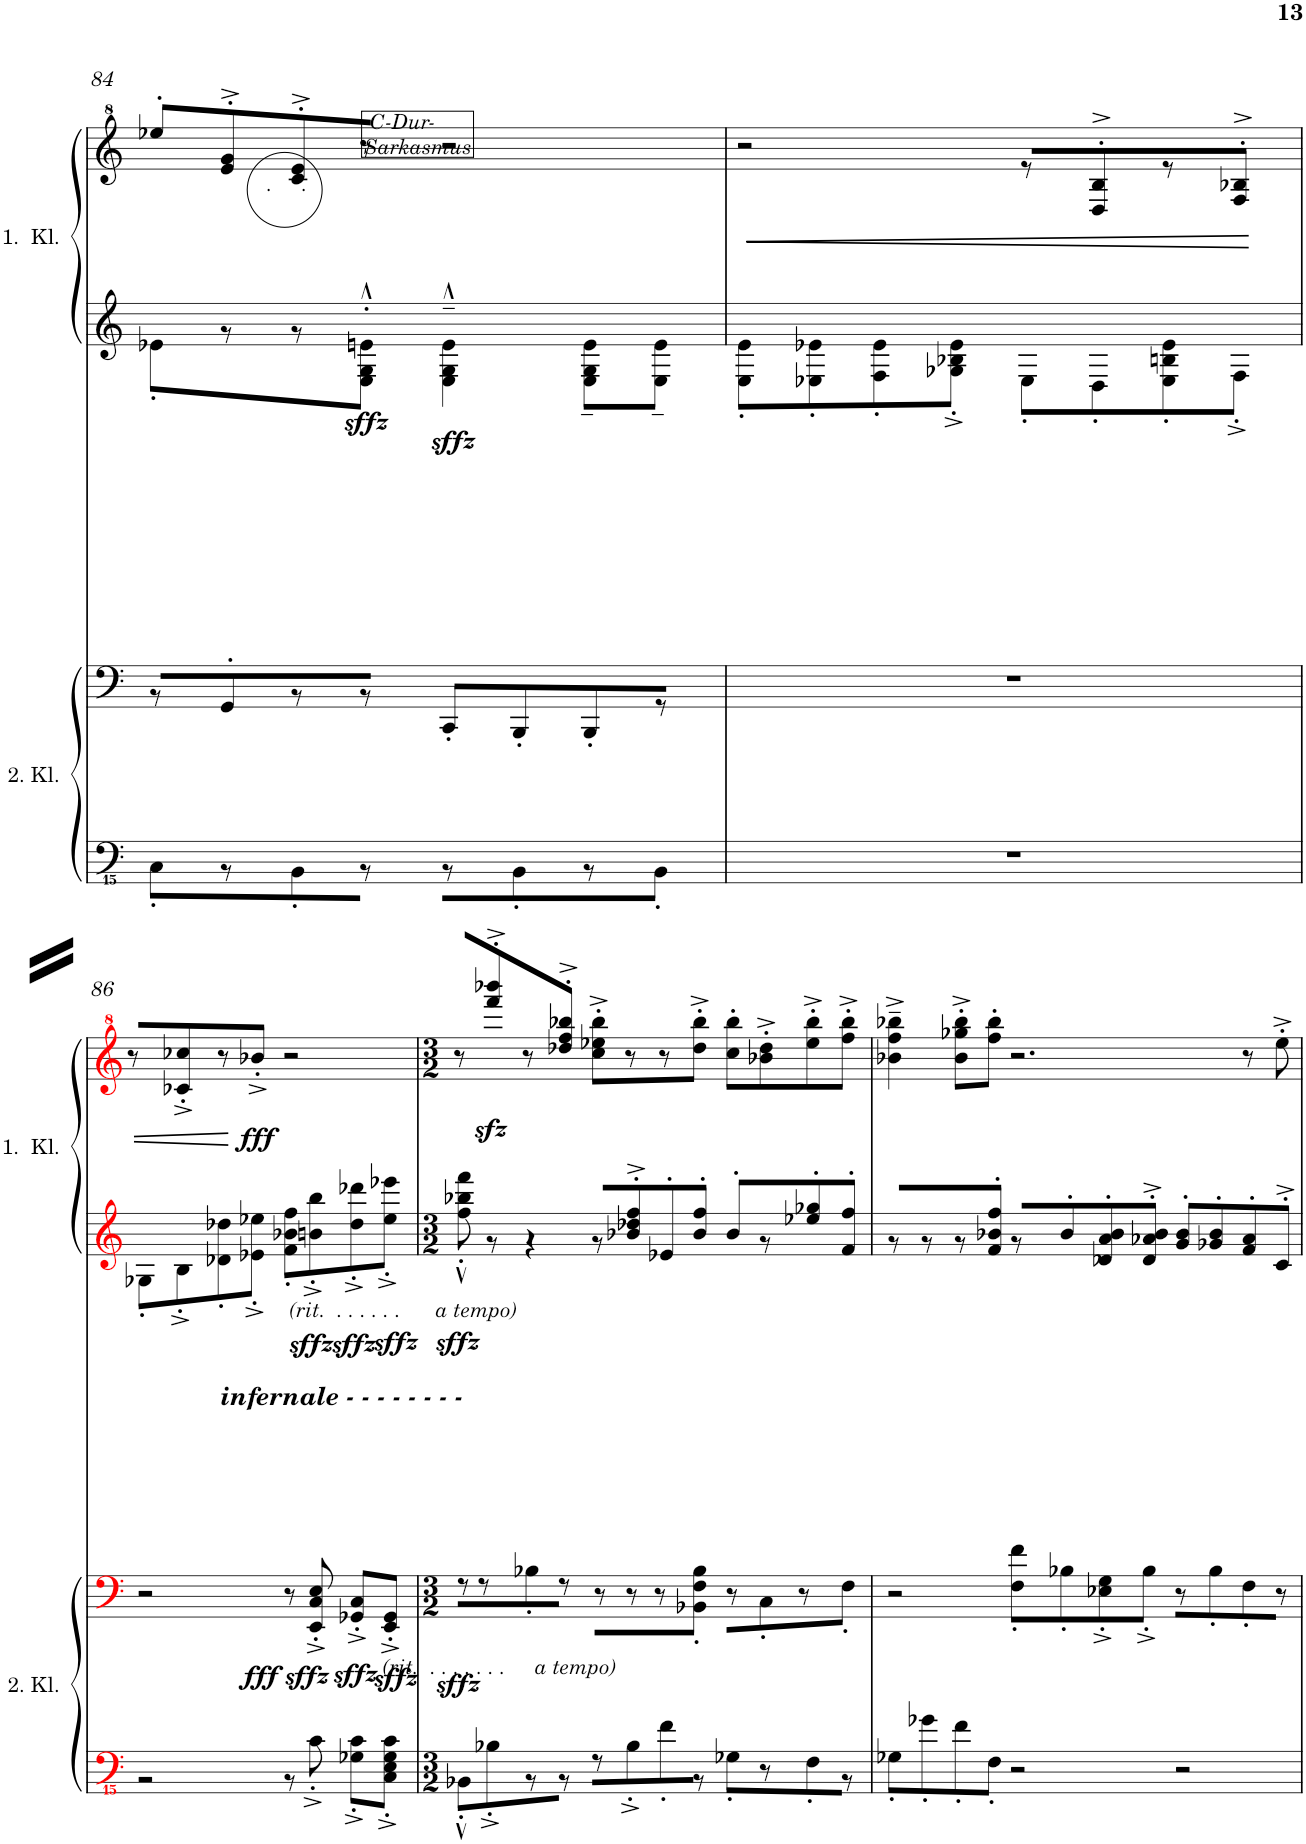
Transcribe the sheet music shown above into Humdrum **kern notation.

**kern	**kern	**dynam	**kern	**kern	**dynam
*part2	*part2	*part2	*part1	*part1	*part1
*staff4	*staff3	*staff3/4	*staff2	*staff1	*staff1/2
*I"2. Kl.	*	*	*I"1. Kl.	*	*
*I'2. Kl.	*	*	*I'1.  Kl.	*	*
!!LO:PB:g=z
*clefFvv4	*clefF4	*	*clefG2	*clefG^2	*
*k[]	*k[]	*	*k[]	*k[]	*
*M2/2	*M2/2	*	*M2/2	*M2/2	*
*met(c|)	*met(c|)	*	*met(c|)	*met(c|)	*
=84	=84	=84	=84	=84	=84
*^	*	*	*^	*	*
1ryy	8CCC'\L	8r	.	1ryy	8e-X'\L	8eee-X'>/L	.
.	8r	8GG'>/	.	.	8r	8ee/'>^> 8gg/'>^>	.
!	!	!	!	!	!	!LO:TX:b:i:t=.     .	!
.	8BBBB'\	8r	.	.	8r	8cc/'>^> 8ee/'>^>	.
!	!	!	!	!	!	!LO:TX:b:i:t=C-Dur-	!
!	!	!	!	!	!	!LO:TX:b:t=Sarkasmus	!
!	!	!	!	!	!	!	!LO:DY:b=2
.	8r	8r	.	.	8E\'>^^ 8G\'>^^ 8en\'>^^J	8r	sffz
!	!	!	!	!	!	!	!LO:DY:b=2
.	8r	8CC'</L	.	.	4E\~>^^ 4G\~>^^ 4e\~>^^	2r	sffz
.	8BBBB'\	8BBB'</	.	.	.	.	.
.	8r	8BBB'</	.	.	8E\~ 8G\~ 8e\~L	.	.
.	8BBBB'\J	8r	.	.	8E\~ 8e\~J	.	.
*v	*v	*	*	*	*	*	*
=85	=85	=85	=85	=85	=85	=85
1r	1r	.	1ryy	8E\' 8e\'L	2r	.
.	.	.	.	8E-X\' 8e-X\'	.	.
.	.	.	.	8F\' 8e-\'	.	.
.	.	.	.	8G-X\'^ 8B-X\'^ 8e-\'^J	.	.
.	.	.	.	8E-'\L	8r	.
.	.	.	.	8D'\	8d/'>^> 8b/'>^>	.
.	.	.	.	8E-\' 8Bn\' 8e-\'	8r	.
.	.	.	.	8F'^\J	8f/'>^> 8b-X/'>^>J	.
!!LO:LB:g=z
=86	=86	=86	=86	=86	=86	=86
*^	*	*	*	*	*	*
1ryy	2r	2r	.	1ryy	8G-X'\L	8r	.
.	.	.	.	.	8B'^\	8cc-X/'^ 8ccc-X/'^	.
.	.	.	.	.	8d-X\' 8dd-X\'	8r	.
.	.	.	.	.	8e-X\'^ 8ee-X\'^J	8bb-X'^/J	.
!	!	!	!	!	!LO:TX:b:Bi:t=infernale - - - - - - - -	!	!
!	!	!	!LO:DY:b	!	!	!	!LO:DY:a=2
.	8r	8r	fff	.	8f\' 8b-X\' 8ff\'L	2r	fff
!	!	!	!	!	!LO:TX:b:i:t=(rit.  . . . . . .      a tempo)	!	!
!	!	!	!LO:DY:b	!	!	!	!LO:DY:b=2
.	8CC'<^<\	8EE/'<^< 8C/'<^< 8E/'<^<	sffz	.	8bn\'^ 8bb\'^	.	sffz
!	!	!LO:TX:b:i:t=(rit.  . . . . . . .     a tempo)	!	!	!	!	!
!	!	!	!LO:DY:b	!	!	!	!LO:DY:b=2
.	8GGG-X\'<^< 8CC\'<^<L	8GG-X/'<^< 8C/'<^<L	sffz	.	8dd-\'^ 8ddd-X\'^	.	sffz
!	!	!	!LO:DY:b	!	!	!	!LO:DY:b=2
.	8CCC\'<^< 8EEE\'<^< 8GGG-\'<^< 8CC\'<^<J	8EE/'<^< 8GG-/'<^<J	sffz	.	8ee-\'^ 8eee-X\'^J	.	sffz
=87	=87	=87	=87	=87	=87	=87	=87
*M3/2	*	*M3/2	*	*M3/2	*	*M3/2	*
!	!	!	!LO:DY:a=2	!	!	!	!LO:DY:b=2
2ryy	8BBBB-X'<^^\L	8r	sffz	2ryy	8ff\'^^ 8bb-X\'^^ 8fff\'^^	8r	sffz
.	8BBB-X'<^<\	8r	.	.	8r	8ffff/zz<'>^> 8bbbb-X/zz<'>^>	.
.	8r	8B-X'<\	.	.	4r	8r	.
.	8r	8r	.	.	.	8ddd-X/'>^> 8fff/'>^> 8bbb-X/'>^>J	.
2ryy	8r	8r	.	2ryy	8r	8ccc\'^ 8eee-X\'^ 8bbb-\'^L	.
.	8BBB-'^\	8r	.	.	8b-X/'>^> 8dd-X/'>^> 8ff/'>^>	8r	.
.	8FF'\	8r	.	.	8e-X'>/	8r	.
.	8r	8BB-X\'< 8F\'< 8B-\'<J	.	.	8b-/'> 8ff/'>J	8ddd-\'^ 8bbb-\'^J	.
2ryy	8GGG-X'\L	8r	.	2ryy	8b-'>/L	8ccc\' 8bbb-\'L	.
.	8r	8C'<\	.	.	8r	8bb-X\'^ 8ddd-\'^	.
.	8FFF'\	8r	.	.	8ee-X/'> 8gg-X/'>	8eee-\'^ 8bbb-\'^	.
.	8r	8F'<\J	.	.	8f/'> 8ff/'>J	8fff\'^ 8bbb-\'^J	.
=88	=88	=88	=88	=88	=88	=88	=88
2ryy	8GGG-X'\L	2r	.	2ryy	8r	4bb-X\~^ 4fff\~^ 4bbb-X\~^	.
.	8GG-X'\	.	.	.	8r	.	.
.	8FF'\	.	.	.	8r	8bb-\'^ 8ggg-X\'^ 8bbb-\'^L	.
.	8FFF'\J	.	.	.	8f/'> 8b-X/'> 8ff/'>J	8fff\' 8bbb-\'J	.
2r	2ryy	8F\'< 8f\'<L	.	2ryy	8r	2.r	.
.	.	8B-X'<\	.	.	8b-'>/	.	.
.	.	8E-X\'<^< 8G\'<^<	.	.	8d-X/'> 8a/'> 8b-/'>	.	.
.	.	8B-'<^<\J	.	.	8d-/'>^> 8a-X/'>^> 8b-/'>^>J	.	.
2r	2ryy	8r	.	2ryy	8g/'> 8b-/'>L	.	.
.	.	8B-'<\	.	.	8g-X/'> 8b-/'>	.	.
.	.	8F'<\	.	.	8f/'> 8a-/'>	8r	.
.	.	8r	.	.	8c'>^>/J	8eee'^\	.
*v	*v	*	*	*v	*v	*	*
=	=	=	=	=	=
*-	*-	*-	*-	*-	*-
